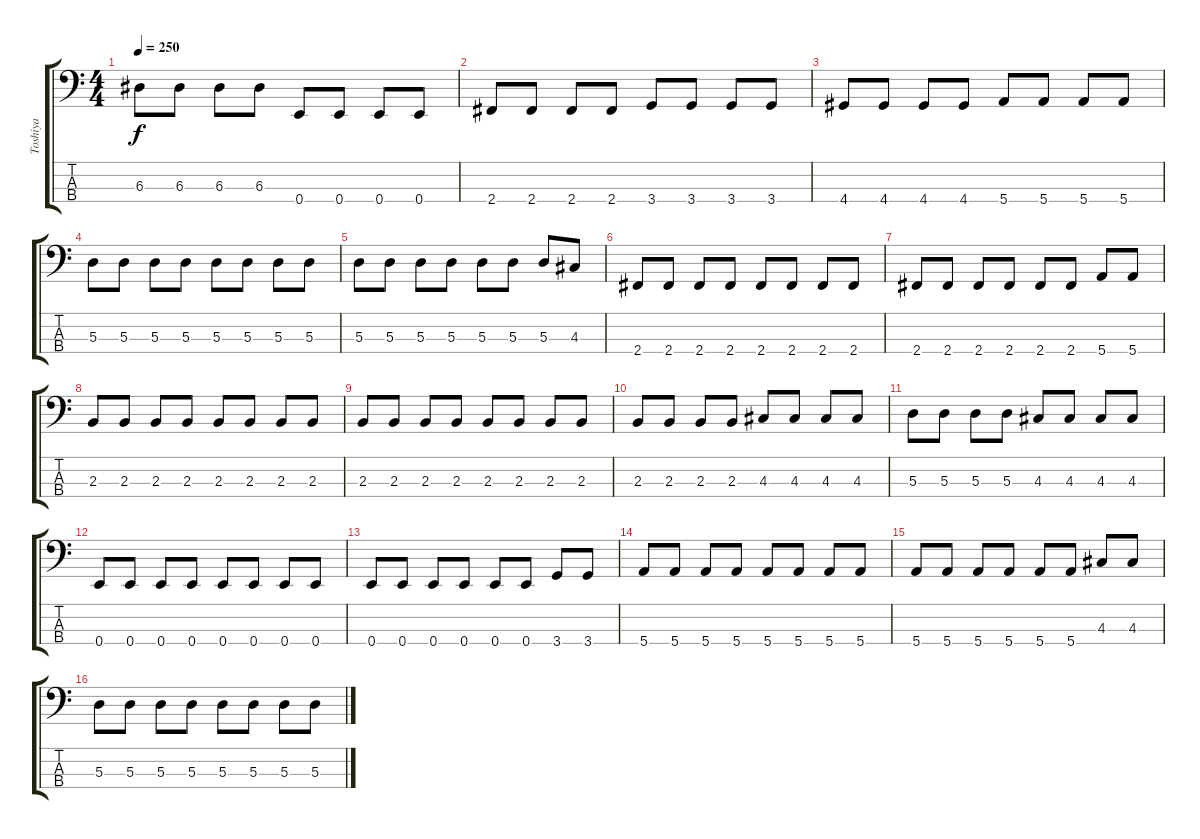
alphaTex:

\track ("Toshiya" "Toshiya") {instrument slapbass2}
\staff {score tabs}
\tuning (G2 D2 A1 E1) {hide}
\ts (4 4)
\tempo 250
\clef f4
\ks c
6.3.8{dy f} 6.3.8 6.3.8 6.3.8 0.4.8 0.4.8 0.4.8 0.4.8 |
2.4.8 2.4.8 2.4.8 2.4.8 3.4.8 3.4.8 3.4.8 3.4.8 |
4.4.8 4.4.8 4.4.8 4.4.8 5.4.8 5.4.8 5.4.8 5.4.8 |
5.3.8 5.3.8 5.3.8 5.3.8 5.3.8 5.3.8 5.3.8 5.3.8 |
5.3.8 5.3.8 5.3.8 5.3.8 5.3.8 5.3.8 5.3.8 4.3.8 |
2.4.8 2.4.8 2.4.8 2.4.8 2.4.8 2.4.8 2.4.8 2.4.8 |
2.4.8 2.4.8 2.4.8 2.4.8 2.4.8 2.4.8 5.4.8 5.4.8 |
2.3.8 2.3.8 2.3.8 2.3.8 2.3.8 2.3.8 2.3.8 2.3.8 |
2.3.8 2.3.8 2.3.8 2.3.8 2.3.8 2.3.8 2.3.8 2.3.8 |
2.3.8 2.3.8 2.3.8 2.3.8 4.3.8 4.3.8 4.3.8 4.3.8 |
5.3.8 5.3.8 5.3.8 5.3.8 4.3.8 4.3.8 4.3.8 4.3.8 |
0.4.8 0.4.8 0.4.8 0.4.8 0.4.8 0.4.8 0.4.8 0.4.8 |
0.4.8 0.4.8 0.4.8 0.4.8 0.4.8 0.4.8 3.4.8 3.4.8 |
5.4.8 5.4.8 5.4.8 5.4.8 5.4.8 5.4.8 5.4.8 5.4.8 |
5.4.8 5.4.8 5.4.8 5.4.8 5.4.8 5.4.8 4.3.8 4.3.8 |
5.3.8 5.3.8 5.3.8 5.3.8 5.3.8 5.3.8 5.3.8 5.3.8
